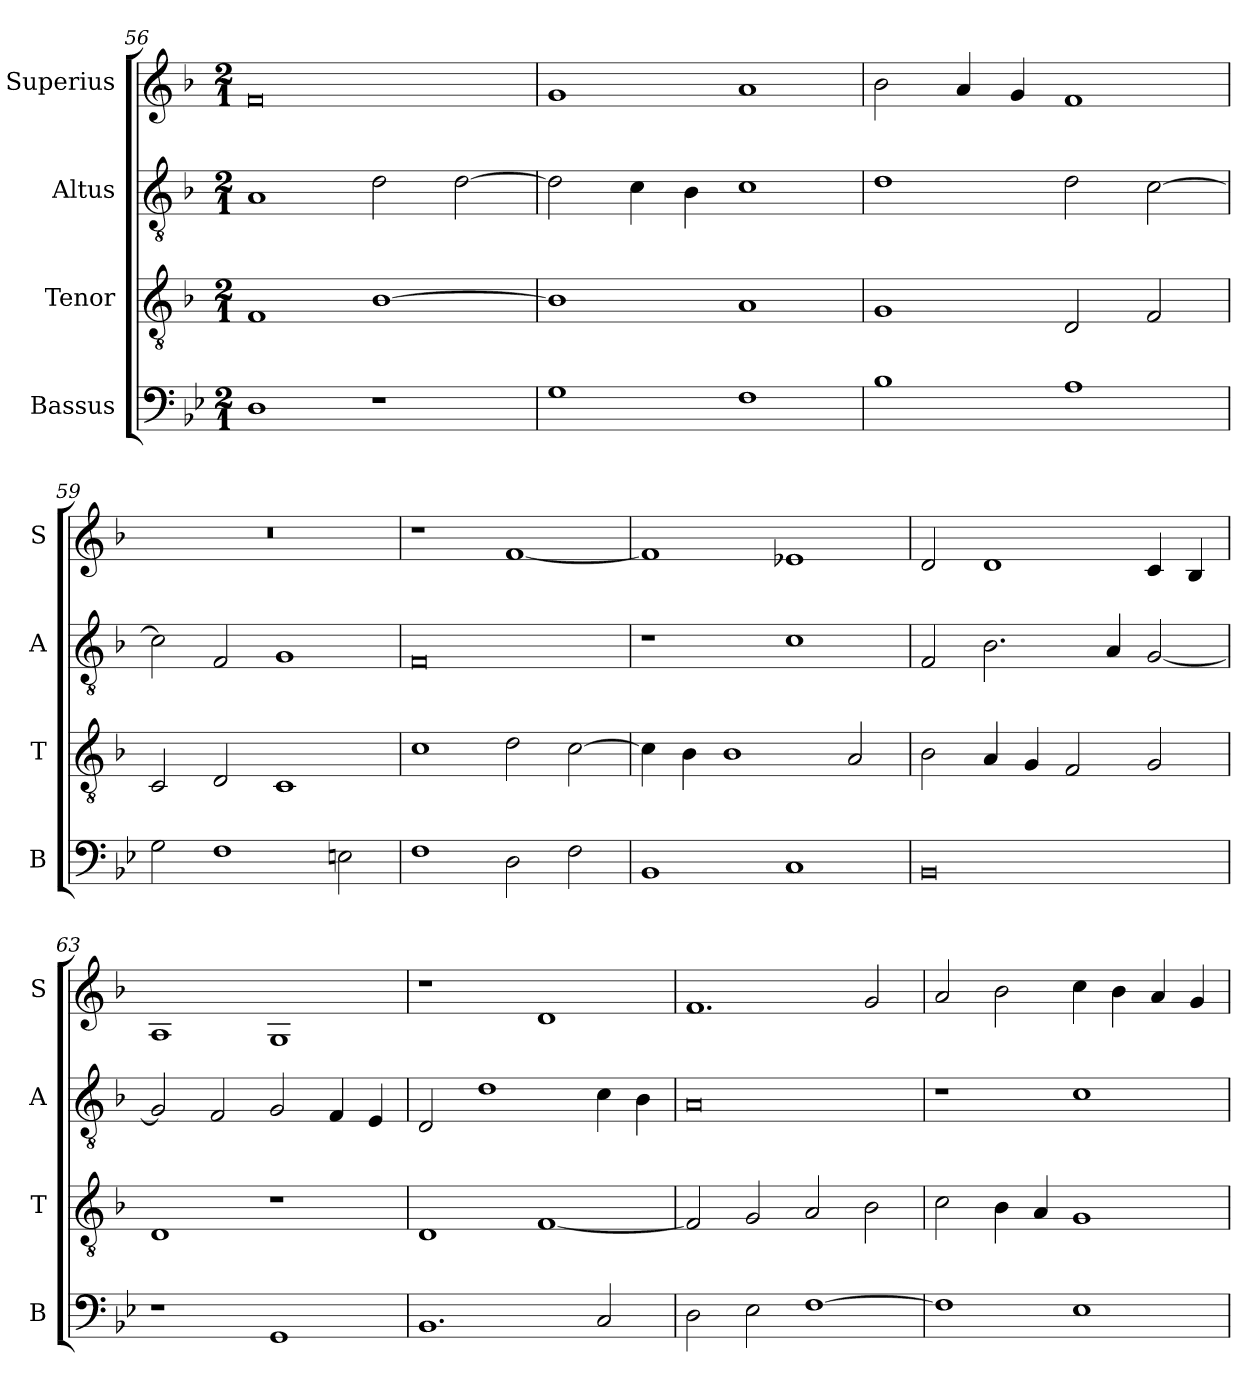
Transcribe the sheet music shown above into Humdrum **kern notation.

**kern	**kern	**kern	**kern
*part4	*part3	*part2	*part1
*staff4	*staff3	*staff2	*staff1
*I"Bassus	*I"Tenor	*I"Altus	*I"Superius
*I'B	*I'T	*I'A	*I'S
*clefF4	*clefGv2	*clefGv2	*clefG2
*k[b-e-]	*k[b-]	*k[b-]	*k[b-]
*M2/1	*M2/1	*M2/1	*M2/1
=56	=56	=56	=56
1D	1F	1A	0f
1r	[1B-	2d\	.
.	.	[2d\	.
=57	=57	=57	=57
1G	1B-]	2d\]	1g
.	.	4c\	.
.	.	4B-\	.
1F	1A	1c	1a
=58	=58	=58	=58
1B-	1G	1d	2b-\
.	.	.	4a/
.	.	.	4g/
1A	2D/	2d\	1f
.	2F/	[2c\	.
=59	=59	=59	=59
2G\	2C/	2c\]	0r
1F	2D/	2F/	.
.	1C	1G	.
2En\	.	.	.
=60	=60	=60	=60
1F	1c	0F	1r
2D\	2d\	.	[1f
2F\	[2c\	.	.
=61	=61	=61	=61
1BB-	4c\]	1r	1f]
.	4B-\	.	.
.	1B-	.	.
1C	.	1c	1e-X
.	2A/	.	.
=62	=62	=62	=62
0BB-	2B-\	2F/	2d/
.	4A/	2.B-\	1d
.	4G/	.	.
.	2F/	.	.
.	.	4A/	.
.	2G/	[2G/	4c/
.	.	.	4B-/
=63	=63	=63	=63
1r	1D	2G/]	1A
.	.	2F/	.
1GG	1r	2G/	1G
.	.	4F/	.
.	.	4E/	.
=64	=64	=64	=64
1.BB-	1D	2D/	1r
.	.	1d	.
.	[1F	.	1d
2C/	.	4c\	.
.	.	4B-\	.
=65	=65	=65	=65
2D\	2F/]	0A	1.f
2E-\	2G/	.	.
[1F	2A/	.	.
.	2B-\	.	2g/
=66	=66	=66	=66
1F]	2c\	1r	2a/
.	4B-\	.	2b-\
.	4A/	.	.
1E-	1G	1c	4cc\
.	.	.	4b-\
.	.	.	4a/
.	.	.	4g/
=	=	=	=
*-	*-	*-	*-
